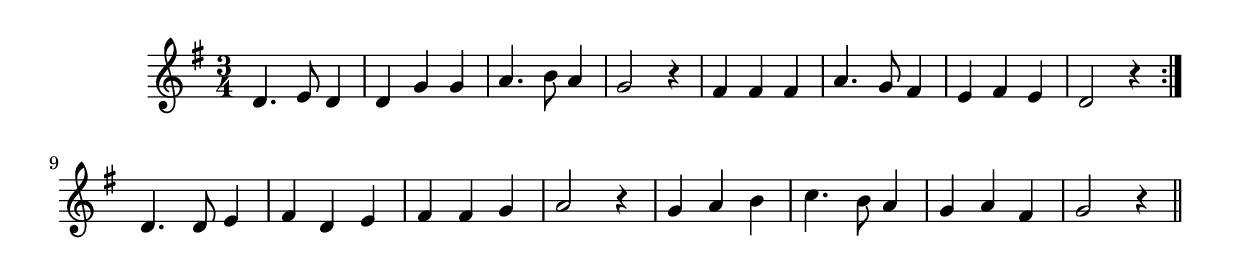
\version "2.19.49"
%{\header {
  title = "Ännchen von Tharau (Germany)"
  composer = "anonymous"
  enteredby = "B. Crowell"
}%}
\score{{\key g \major
\time 3/4
%{\tempo 4=100
%}\clef violin
\relative d' {
  d4. e8 d4 | d4 g g | a4. b8 a4 | g2 r4 | fis4 fis fis | a4. g8 fis4 | e4 fis e | d2 r4 \bar ":|."
  d4. d8 e4 | fis d e | fis4 fis g | a2 r4 | g4 a b | c4. b8 a4 | g4 a fis | g2 r4
  \bar "||"
}

}}
